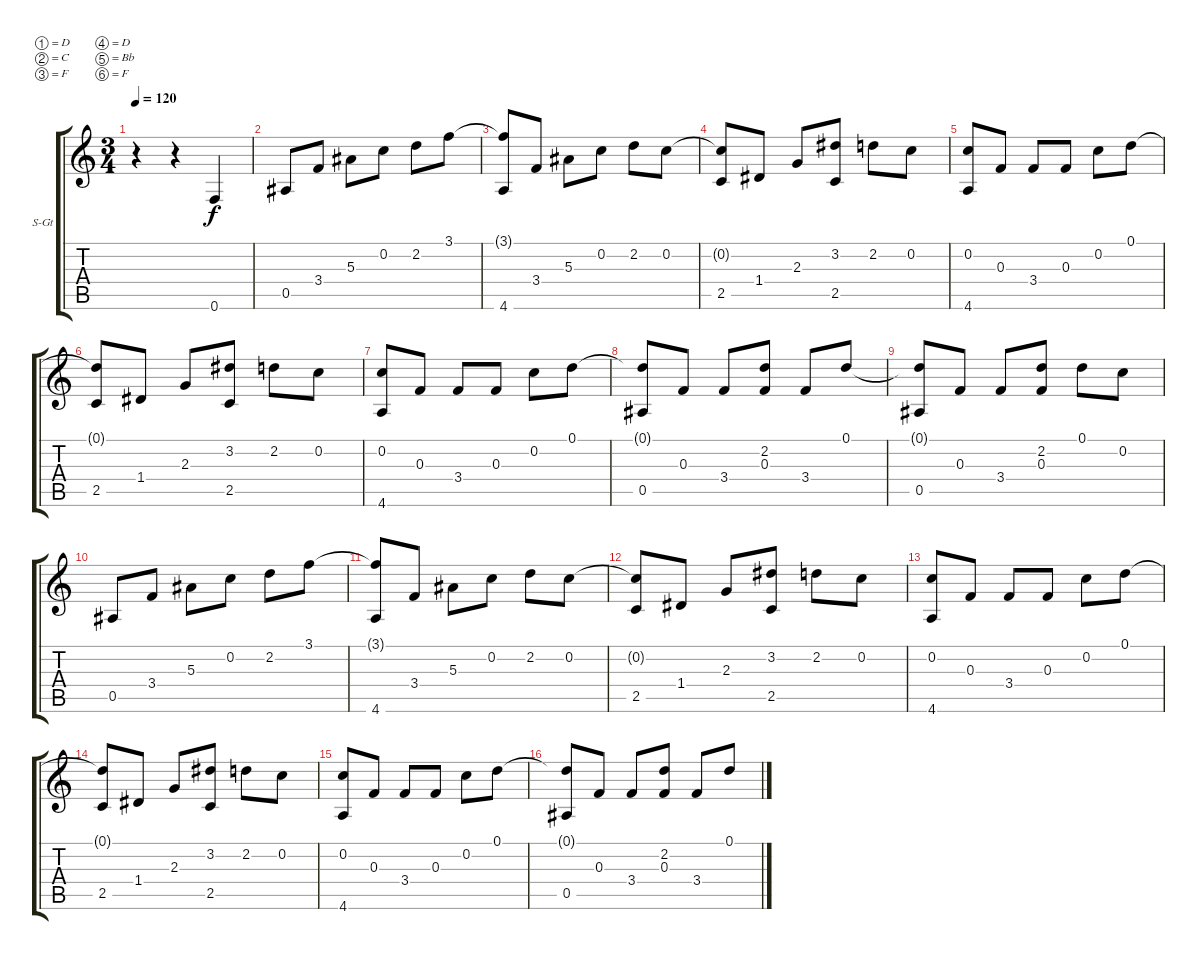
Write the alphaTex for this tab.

\bracketExtendMode groupsimilarinstruments
\firstSystemTrackNameOrientation horizontal
\otherSystemsTrackNameOrientation horizontal
\track ("Spur 1" "S-Gt") {instrument fx4atmosphere}
\staff {score tabs}
\tuning (D4 C4 F3 D3 Bb2 F2)
\displaytranspose 12
\ts (3 4)
\tempo 120
\clef g2
\ks c
r.4{dy f instrument fx4atmosphere} r.4 0.6.4 |
0.5.8 3.4.8 5.3.8 0.2.8 2.2.8 3.1.8 |
(3.1{t} 4.6).8 3.4.8 5.3.8 0.2.8 2.2.8 0.2.8 |
(0.2{t} 2.5).8 1.4.8 2.3.8 (3.2 2.5).8 2.2.8 0.2.8 |
(0.2 4.6).8 0.3.8 3.4.8 0.3.8 0.2.8 0.1.8 |
(0.1{t} 2.5).8 1.4.8 2.3.8 (3.2 2.5).8 2.2.8 0.2.8 |
(0.2 4.6).8 0.3.8 3.4.8 0.3.8 0.2.8 0.1.8 |
(0.1{t} 0.5).8 0.3.8 3.4.8 (2.2 0.3).8 3.4.8 0.1.8 |
(0.1{t} 0.5).8 0.3.8 3.4.8 (2.2 0.3).8 0.1.8 0.2.8 |
0.5.8 3.4.8 5.3.8 0.2.8 2.2.8 3.1.8 |
(3.1{t} 4.6).8 3.4.8 5.3.8 0.2.8 2.2.8 0.2.8 |
(0.2{t} 2.5).8 1.4.8 2.3.8 (3.2 2.5).8 2.2.8 0.2.8 |
(0.2 4.6).8 0.3.8 3.4.8 0.3.8 0.2.8 0.1.8 |
(0.1{t} 2.5).8 1.4.8 2.3.8 (3.2 2.5).8 2.2.8 0.2.8 |
(0.2 4.6).8 0.3.8 3.4.8 0.3.8 0.2.8 0.1.8 |
(0.1{t} 0.5).8 0.3.8 3.4.8 (2.2 0.3).8 3.4.8 0.1.8
